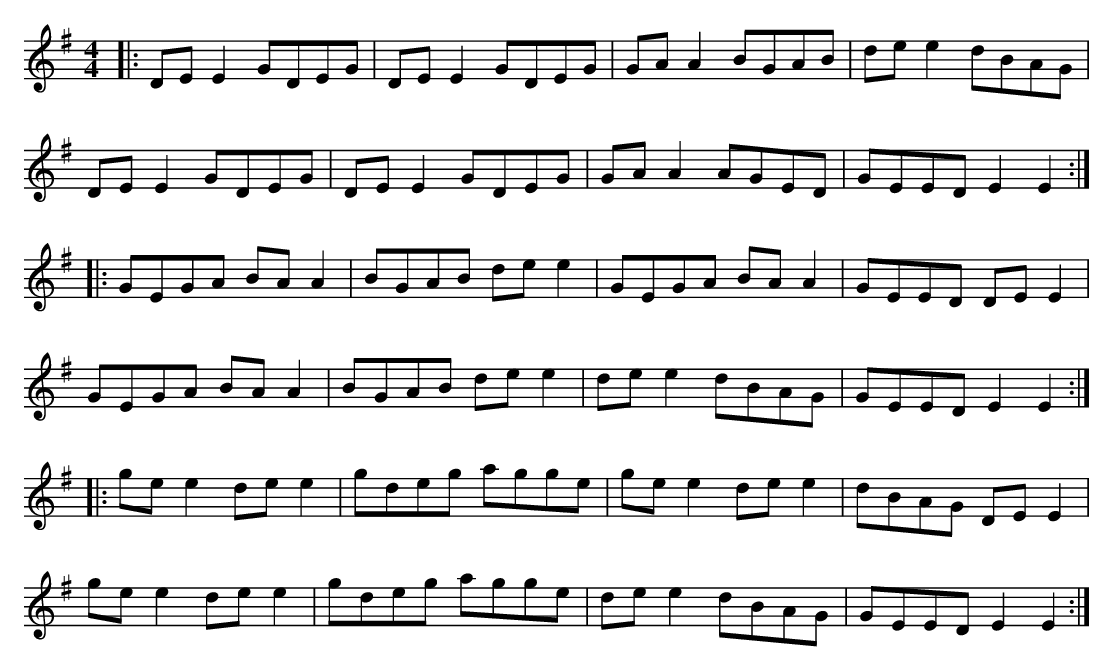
X:1
M:4/4
K:Emin
|:DE E2 GDEG|DE E2 GDEG|GA A2 BGAB|de e2 dBAG|
DE E2 GDEG|DE E2 GDEG|GA A2 AGED|GEED E2 E2:|
|:GEGA BA A2|BGAB de e2|GEGA BA A2|GEED DE E2|
GEGA BA A2|BGAB de e2|de e2 dBAG|GEED E2 E2:|
|:ge e2 de e2|gdeg agge|ge e2 de e2|dBAG DE E2|
ge e2 de e2|gdeg agge|de e2 dBAG|GEED E2 E2:|
